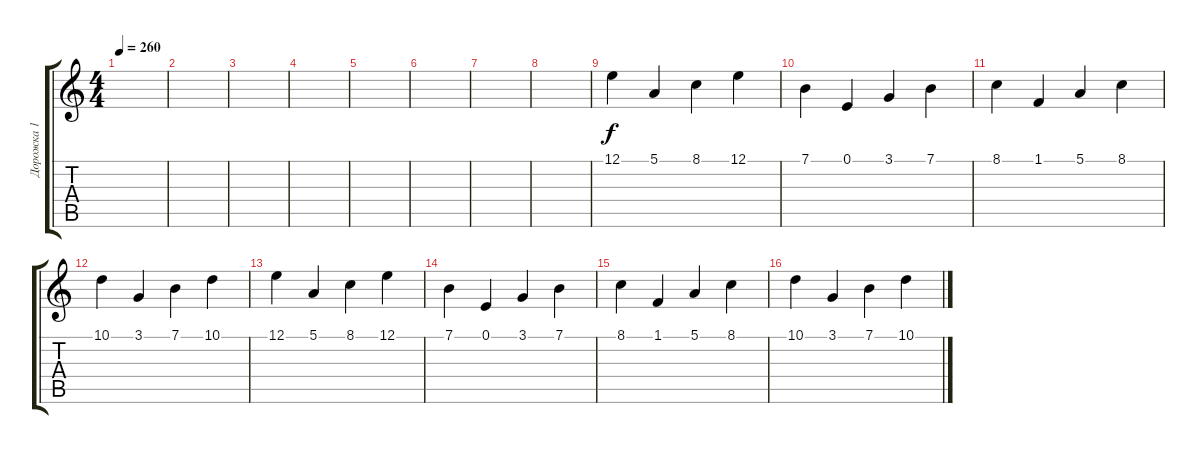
\track ("Дорожка 1" "Дорожка 1") {instrument vibraphone}
\staff {score tabs}
\tuning (E4 B3 G3 D3 A2 E2) {hide}
\ts (4 4)
\tempo 260
\clef g2
\ks c
|
|
|
|
|
|
|
|
12.1.4 5.1.4 8.1.4 12.1.4 |
7.1.4 0.1.4 3.1.4 7.1.4 |
8.1.4 1.1.4 5.1.4 8.1.4 |
10.1.4 3.1.4 7.1.4 10.1.4 |
12.1.4 5.1.4 8.1.4 12.1.4 |
7.1.4 0.1.4 3.1.4 7.1.4 |
8.1.4 1.1.4 5.1.4 8.1.4 |
10.1.4 3.1.4 7.1.4 10.1.4
